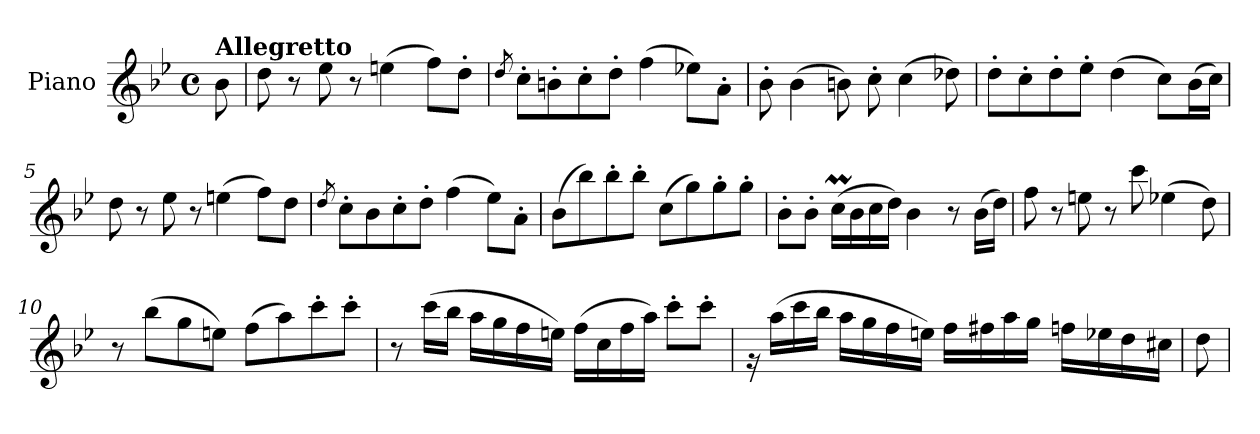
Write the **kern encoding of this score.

**kern
*part1
*staff1
*I"Piano
*I'Pno.
*clefG2
*k[b-e-]
*M4/4
*met(c)
=
!LO:TX:a:B:t=Allegretto
8b-\
=1
8dd\
8r
8ee-\
8r
(>4een\
8ff\L)
8dd'\J
=2
8qdd/
8cc'\L
8bn'\
8cc'\
8dd'\J
(>4ff\
8ee-X\L)
8a'\J
=3
8b-'\
(>4b-\
8bn\)
8cc'\
(>4cc\
8dd-Xi\)
=4
8dd'\L
8cc'\
8dd'\
8ee-'\J
(>4dd\
8cc\L)
(>16b-\L
16cc\JJ)
!!LO:LB:g=z
=5
8dd\
8r
8ee-\
8r
(>4een\
8ff\L)
8dd\J
=6
8qdd/
8cc'\L
8b-\
8cc'\
8dd'\J
(>4ff\
8ee-\L)
8a'\J
=7
(>8b-\L
8bb-\)
8bb-'\
8bb-'\J
(>8cc\L
8gg\)
8gg'\
8gg'\J
=8
8b-'\L
8b-'\J
(>16ccM\LL
16b-\
16cc\
16dd\JJ)
4b-\
8r
(>16b-\LL
16ddZ\JJ)
!!LO:LB:g=z
=9
8ff\
8r
8een\
8r
8ccc\
(>4ee-X\
8dd\)
=10
8r
(>8bb-\L
8gg\
8een\J)
(>8ff\L
8aa\)
8ccc'\
8ccc'\J
=11
8r
(>16ccc\LL
16bb-\JJ
16aa\LL
16gg\
16ff\
16een\JJ)
(>16ff\LL
16cc\
16ff\
16aa\JJ)
8ccc'\L
8ccc'\J
!!LO:LB:g=z
=12
16rg
(>16aa\LL
16ccc\
16bb-\JJ
16aa\LL
16gg\
16ff\
16een\JJ)
16ff\LL
16ff#X\
16aa\
16gg\JJ
16ffn\LL
16ee-X\
16dd\
16cc#Xj\JJ
=13
8dd\
=
*-
